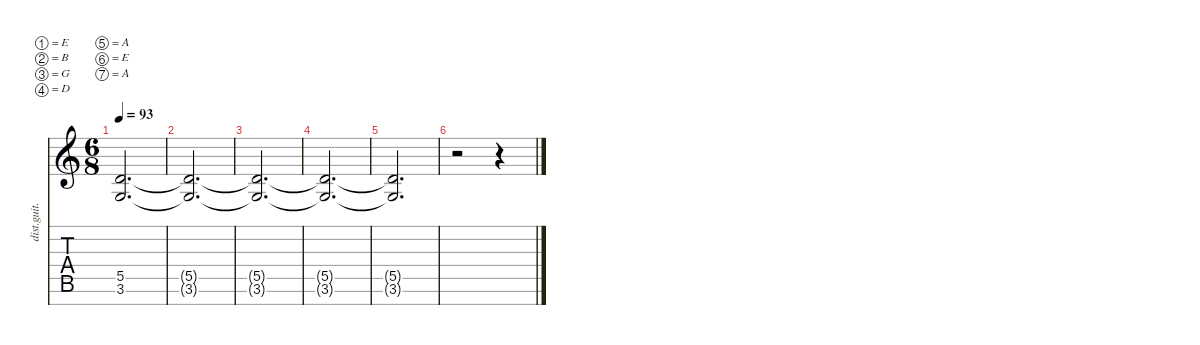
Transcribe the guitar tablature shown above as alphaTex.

\defaultSystemsLayout 4
\hideDynamics
\bracketExtendMode nobrackets
\otherSystemsTrackNameOrientation horizontal
\track ("Guitar 3" "dist.guit.") {instrument distortionguitar}
\staff {score tabs}
\tuning (E4 B3 G3 D3 A2 E2 A1)
\ts (6 8)
\tempo 93
\clef g2
\ks c
(5.5{t} 3.6{t}).2{d dy f beam Up} |
(5.5{t} 3.6{t}).2{d beam Up} |
(5.5{t} 3.6{t}).2{d beam Up} |
(5.5{t} 3.6{t}).2{d beam Up} |
(5.5{t} 3.6{t}).2{d beam Up} |
r.2{beam Down} r.4{beam Down}
